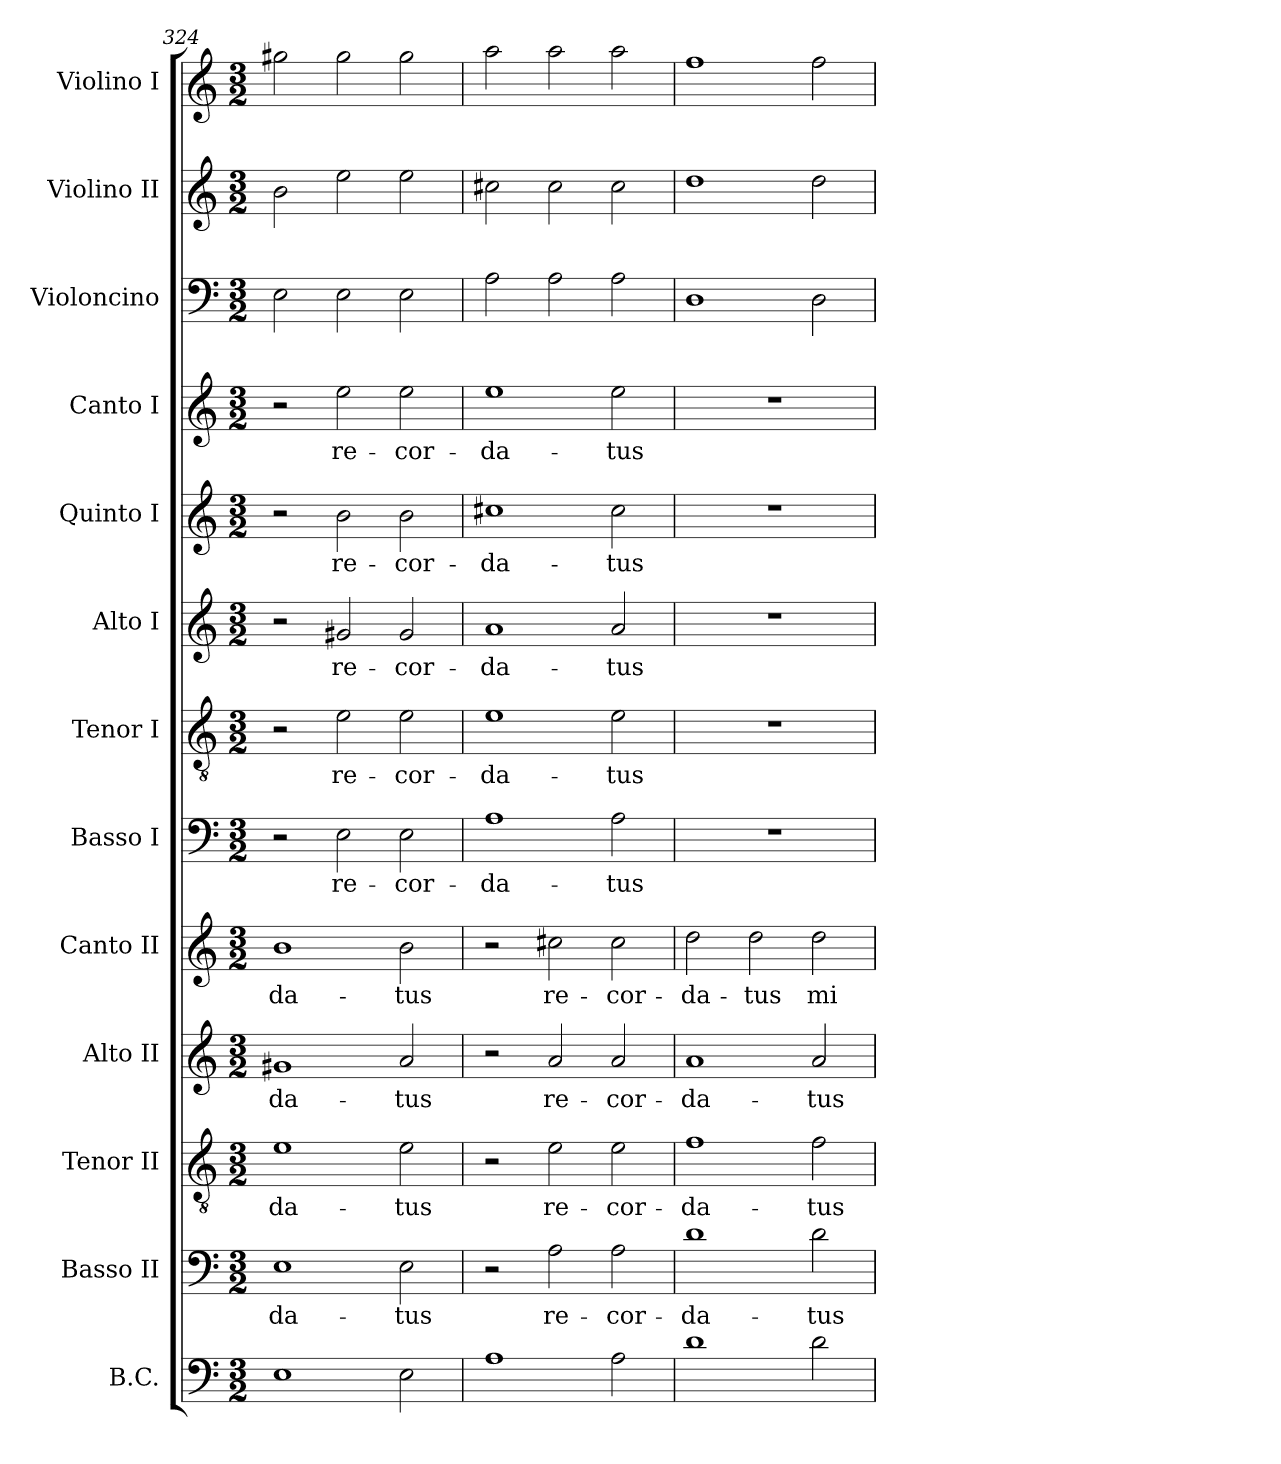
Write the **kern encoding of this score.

**kern	**kern	**text	**kern	**text	**kern	**text	**kern	**text	**kern	**text	**kern	**text	**kern	**text	**kern	**text	**kern	**text	**kern	**kern	**kern
*part13	*part12	*part12	*part11	*part11	*part10	*part10	*part9	*part9	*part8	*part8	*part7	*part7	*part6	*part6	*part5	*part5	*part4	*part4	*part3	*part2	*part1
*staff13	*staff12	*staff12	*staff11	*staff11	*staff10	*staff10	*staff9	*staff9	*staff8	*staff8	*staff7	*staff7	*staff6	*staff6	*staff5	*staff5	*staff4	*staff4	*staff3	*staff2	*staff1
*I"B.C.	*I"Basso II	*	*I"Tenor II	*	*I"Alto II	*	*I"Canto II	*	*I"Basso I	*	*I"Tenor I	*	*I"Alto I	*	*I"Quinto I	*	*I"Canto I	*	*I"Violoncino	*I"Violino II	*I"Violino I
*I'BC	*I'B 2	*	*I'T 2	*	*I'A 2	*	*I'C 2	*	*I'B 1	*	*I'T 1	*	*I'A 1	*	*I'Q 1	*	*I'C 1	*	*	*I'Vln. II	*I'Vln. I
*clefF4	*clefF4	*	*clefGv2	*	*clefG2	*	*clefG2	*	*clefF4	*	*clefGv2	*	*clefG2	*	*clefG2	*	*clefG2	*	*clefF4	*clefG2	*clefG2
*k[]	*k[]	*	*k[]	*	*k[]	*	*k[]	*	*k[]	*	*k[]	*	*k[]	*	*k[]	*	*k[]	*	*k[]	*k[]	*k[]
*C:	*C:	*	*C:	*	*C:	*	*C:	*	*C:	*	*C:	*	*C:	*	*C:	*	*C:	*	*C:	*C:	*C:
*M3/2	*M3/2	*	*M3/2	*	*M3/2	*	*M3/2	*	*M3/2	*	*M3/2	*	*M3/2	*	*M3/2	*	*M3/2	*	*M3/2	*M3/2	*M3/2
=324	=324	=324	=324	=324	=324	=324	=324	=324	=324	=324	=324	=324	=324	=324	=324	=324	=324	=324	=324	=324	=324
!	!	!LO:LY:b	!	!	!	!	!	!	!	!	!	!	!	!	!	!	!	!	!	!	!
!	!	!	!	!LO:LY:b	!	!	!	!	!	!	!	!	!	!	!	!	!	!	!	!	!
!	!	!	!	!	!	!LO:LY:b	!	!	!	!	!	!	!	!	!	!	!	!	!	!	!
!	!	!	!	!	!	!	!	!LO:LY:b	!	!	!	!	!	!	!	!	!	!	!	!	!
1E	1E	-da-	1e	-da-	1g#X	-da-	1b	-da-	2r	.	2r	.	2r	.	2r	.	2r	.	2E\	2b\	2gg#X\
!	!	!	!	!	!	!	!	!	!	!LO:LY:b	!	!	!	!	!	!	!	!	!	!	!
!	!	!	!	!	!	!	!	!	!	!	!	!LO:LY:b	!	!	!	!	!	!	!	!	!
!	!	!	!	!	!	!	!	!	!	!	!	!	!	!LO:LY:b	!	!	!	!	!	!	!
!	!	!	!	!	!	!	!	!	!	!	!	!	!	!	!	!LO:LY:b	!	!	!	!	!
!	!	!	!	!	!	!	!	!	!	!	!	!	!	!	!	!	!	!LO:LY:b	!	!	!
.	.	.	.	.	.	.	.	.	2E\	re-	2e\	re-	2g#X/	re-	2b\	re-	2ee\	re-	2E\	2ee\	2gg#\
!	!	!LO:LY:b	!	!	!	!	!	!	!	!	!	!	!	!	!	!	!	!	!	!	!
!	!	!	!	!LO:LY:b	!	!	!	!	!	!	!	!	!	!	!	!	!	!	!	!	!
!	!	!	!	!	!	!LO:LY:b	!	!	!	!	!	!	!	!	!	!	!	!	!	!	!
!	!	!	!	!	!	!	!	!LO:LY:b	!	!	!	!	!	!	!	!	!	!	!	!	!
!	!	!	!	!	!	!	!	!	!	!LO:LY:b	!	!	!	!	!	!	!	!	!	!	!
!	!	!	!	!	!	!	!	!	!	!	!	!LO:LY:b	!	!	!	!	!	!	!	!	!
!	!	!	!	!	!	!	!	!	!	!	!	!	!	!LO:LY:b	!	!	!	!	!	!	!
!	!	!	!	!	!	!	!	!	!	!	!	!	!	!	!	!LO:LY:b	!	!	!	!	!
!	!	!	!	!	!	!	!	!	!	!	!	!	!	!	!	!	!	!LO:LY:b	!	!	!
2E\	2E\	-tus	2e\	-tus	2a/	-tus	2b\	-tus	2E\	-cor-	2e\	-cor-	2g#/	-cor-	2b\	-cor-	2ee\	-cor-	2E\	2ee\	2gg#\
=325	=325	=325	=325	=325	=325	=325	=325	=325	=325	=325	=325	=325	=325	=325	=325	=325	=325	=325	=325	=325	=325
!	!	!	!	!	!	!	!	!	!	!LO:LY:b	!	!	!	!	!	!	!	!	!	!	!
!	!	!	!	!	!	!	!	!	!	!	!	!LO:LY:b	!	!	!	!	!	!	!	!	!
!	!	!	!	!	!	!	!	!	!	!	!	!	!	!LO:LY:b	!	!	!	!	!	!	!
!	!	!	!	!	!	!	!	!	!	!	!	!	!	!	!	!LO:LY:b	!	!	!	!	!
!	!	!	!	!	!	!	!	!	!	!	!	!	!	!	!	!	!	!LO:LY:b	!	!	!
1A	2r	.	2r	.	2r	.	2r	.	1A	-da-	1e	-da-	1a	-da-	1cc#X	-da-	1ee	-da-	2A\	2cc#X\	2aa\
!	!	!LO:LY:b	!	!	!	!	!	!	!	!	!	!	!	!	!	!	!	!	!	!	!
!	!	!	!	!LO:LY:b	!	!	!	!	!	!	!	!	!	!	!	!	!	!	!	!	!
!	!	!	!	!	!	!LO:LY:b	!	!	!	!	!	!	!	!	!	!	!	!	!	!	!
!	!	!	!	!	!	!	!	!LO:LY:b	!	!	!	!	!	!	!	!	!	!	!	!	!
.	2A\	re-	2e\	re-	2a/	re-	2cc#X\	re-	.	.	.	.	.	.	.	.	.	.	2A\	2cc#\	2aa\
!	!	!LO:LY:b	!	!	!	!	!	!	!	!	!	!	!	!	!	!	!	!	!	!	!
!	!	!	!	!LO:LY:b	!	!	!	!	!	!	!	!	!	!	!	!	!	!	!	!	!
!	!	!	!	!	!	!LO:LY:b	!	!	!	!	!	!	!	!	!	!	!	!	!	!	!
!	!	!	!	!	!	!	!	!LO:LY:b	!	!	!	!	!	!	!	!	!	!	!	!	!
!	!	!	!	!	!	!	!	!	!	!LO:LY:b	!	!	!	!	!	!	!	!	!	!	!
!	!	!	!	!	!	!	!	!	!	!	!	!LO:LY:b	!	!	!	!	!	!	!	!	!
!	!	!	!	!	!	!	!	!	!	!	!	!	!	!LO:LY:b	!	!	!	!	!	!	!
!	!	!	!	!	!	!	!	!	!	!	!	!	!	!	!	!LO:LY:b	!	!	!	!	!
!	!	!	!	!	!	!	!	!	!	!	!	!	!	!	!	!	!	!LO:LY:b	!	!	!
2A\	2A\	-cor-	2e\	-cor-	2a/	-cor-	2cc#\	-cor-	2A\	-tus	2e\	-tus	2a/	-tus	2cc#\	-tus	2ee\	-tus	2A\	2cc#\	2aa\
=326	=326	=326	=326	=326	=326	=326	=326	=326	=326	=326	=326	=326	=326	=326	=326	=326	=326	=326	=326	=326	=326
!	!	!LO:LY:b	!	!	!	!	!	!	!	!	!	!	!	!	!	!	!	!	!	!	!
!	!	!	!	!LO:LY:b	!	!	!	!	!	!	!	!	!	!	!	!	!	!	!	!	!
!	!	!	!	!	!	!LO:LY:b	!	!	!	!	!	!	!	!	!	!	!	!	!	!	!
!	!	!	!	!	!	!	!	!LO:LY:b	!	!	!	!	!	!	!	!	!	!	!	!	!
1d	1d	-da-	1f	-da-	1a	-da-	2dd\	-da-	1.r	.	1.r	.	1.r	.	1.r	.	1.r	.	1D	1dd	1ff
!	!	!	!	!	!	!	!	!LO:LY:b	!	!	!	!	!	!	!	!	!	!	!	!	!
.	.	.	.	.	.	.	2dd\	-tus	.	.	.	.	.	.	.	.	.	.	.	.	.
!	!	!LO:LY:b	!	!	!	!	!	!	!	!	!	!	!	!	!	!	!	!	!	!	!
!	!	!	!	!LO:LY:b	!	!	!	!	!	!	!	!	!	!	!	!	!	!	!	!	!
!	!	!	!	!	!	!LO:LY:b	!	!	!	!	!	!	!	!	!	!	!	!	!	!	!
!	!	!	!	!	!	!	!	!LO:LY:b	!	!	!	!	!	!	!	!	!	!	!	!	!
2d\	2d\	-tus	2f\	-tus	2a/	-tus	2dd\	mi-	.	.	.	.	.	.	.	.	.	.	2D\	2dd\	2ff\
=	=	=	=	=	=	=	=	=	=	=	=	=	=	=	=	=	=	=	=	=	=
*-	*-	*-	*-	*-	*-	*-	*-	*-	*-	*-	*-	*-	*-	*-	*-	*-	*-	*-	*-	*-	*-
